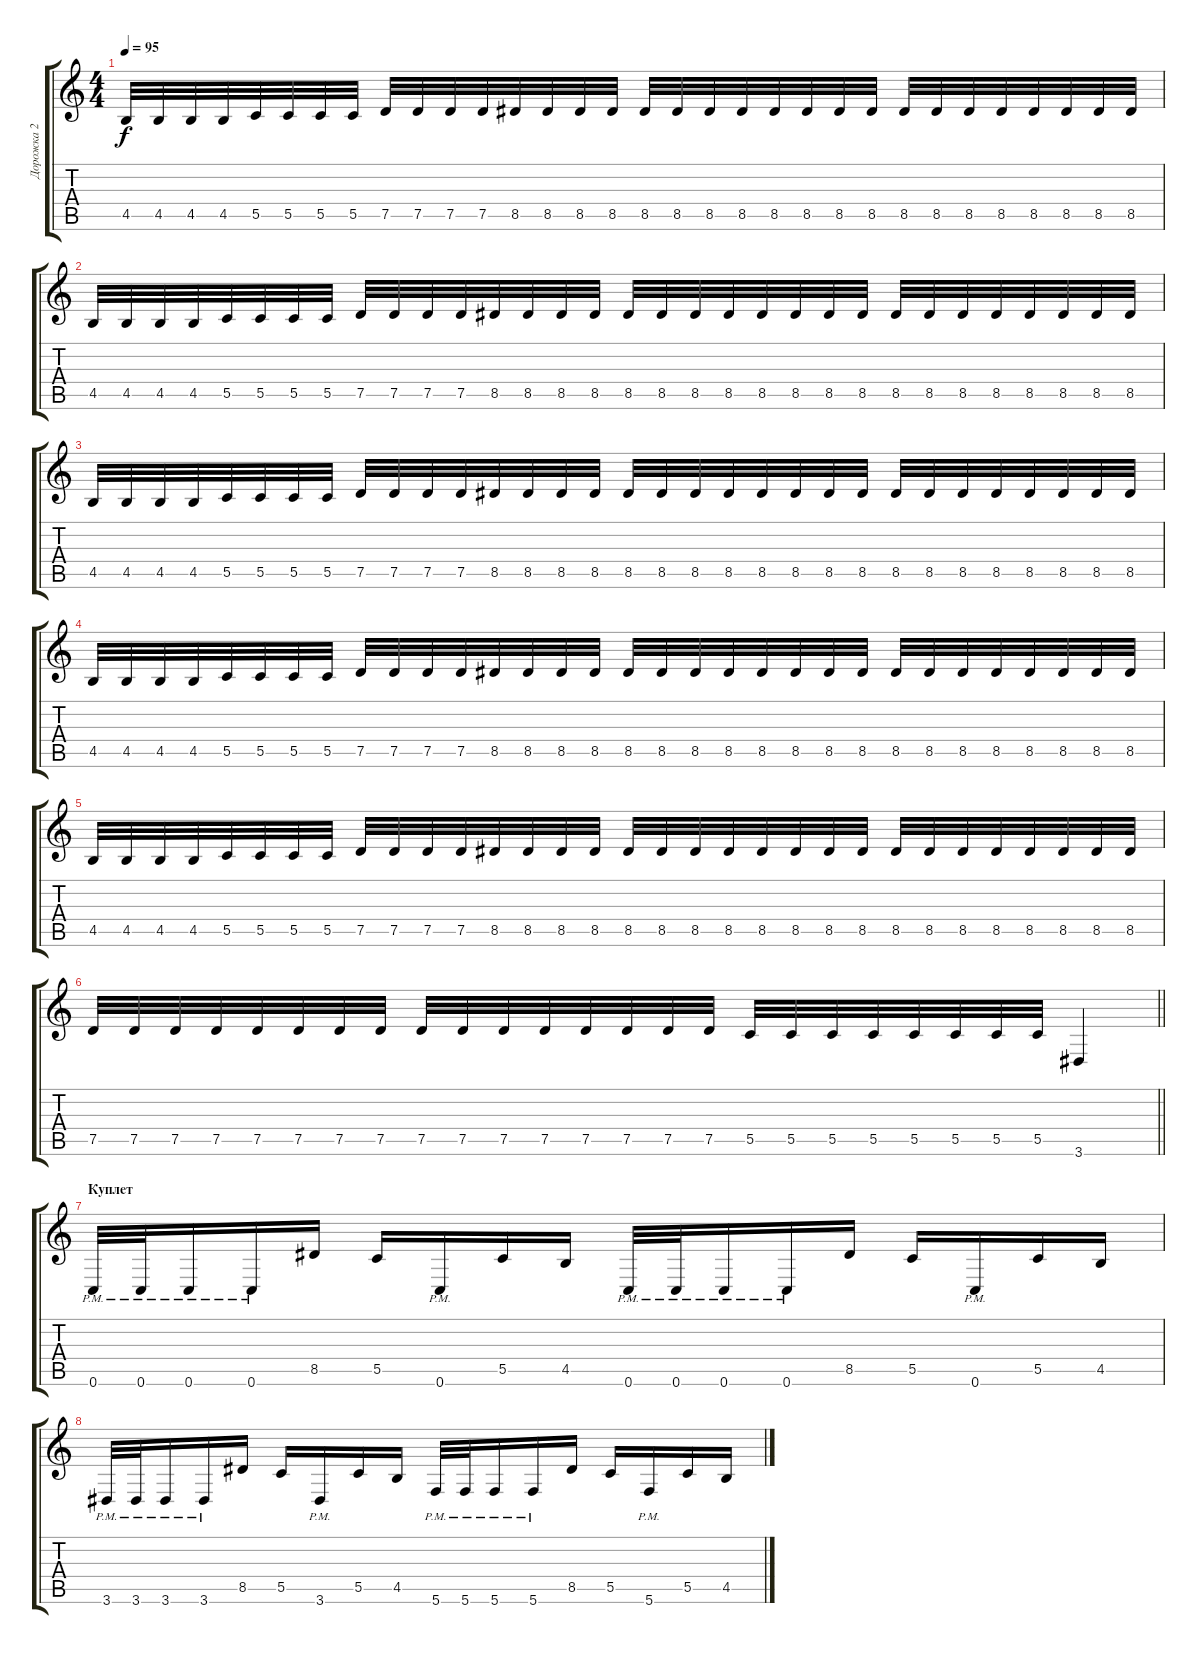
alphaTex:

\track ("Дорожка 2" "Дорожка 2") {instrument distortionguitar}
\staff {score tabs}
\tuning (D4 A3 F3 C3 G2 C2) {hide}
\ts (4 4)
\tempo 95
\clef g2
\ks c
4.5.32{dy f} 4.5.32 4.5.32 4.5.32 5.5.32 5.5.32 5.5.32 5.5.32 7.5.32 7.5.32 7.5.32 7.5.32 8.5.32 8.5.32 8.5.32 8.5.32 8.5.32 8.5.32 8.5.32 8.5.32 8.5.32 8.5.32 8.5.32 8.5.32 8.5.32 8.5.32 8.5.32 8.5.32 8.5.32 8.5.32 8.5.32 8.5.32 |
4.5.32 4.5.32 4.5.32 4.5.32 5.5.32 5.5.32 5.5.32 5.5.32 7.5.32 7.5.32 7.5.32 7.5.32 8.5.32 8.5.32 8.5.32 8.5.32 8.5.32 8.5.32 8.5.32 8.5.32 8.5.32 8.5.32 8.5.32 8.5.32 8.5.32 8.5.32 8.5.32 8.5.32 8.5.32 8.5.32 8.5.32 8.5.32 |
4.5.32 4.5.32 4.5.32 4.5.32 5.5.32 5.5.32 5.5.32 5.5.32 7.5.32 7.5.32 7.5.32 7.5.32 8.5.32 8.5.32 8.5.32 8.5.32 8.5.32 8.5.32 8.5.32 8.5.32 8.5.32 8.5.32 8.5.32 8.5.32 8.5.32 8.5.32 8.5.32 8.5.32 8.5.32 8.5.32 8.5.32 8.5.32 |
4.5.32 4.5.32 4.5.32 4.5.32 5.5.32 5.5.32 5.5.32 5.5.32 7.5.32 7.5.32 7.5.32 7.5.32 8.5.32 8.5.32 8.5.32 8.5.32 8.5.32 8.5.32 8.5.32 8.5.32 8.5.32 8.5.32 8.5.32 8.5.32 8.5.32 8.5.32 8.5.32 8.5.32 8.5.32 8.5.32 8.5.32 8.5.32 |
4.5.32 4.5.32 4.5.32 4.5.32 5.5.32 5.5.32 5.5.32 5.5.32 7.5.32 7.5.32 7.5.32 7.5.32 8.5.32 8.5.32 8.5.32 8.5.32 8.5.32 8.5.32 8.5.32 8.5.32 8.5.32 8.5.32 8.5.32 8.5.32 8.5.32 8.5.32 8.5.32 8.5.32 8.5.32 8.5.32 8.5.32 8.5.32 |
\barLineRight lightlight
7.5.32 7.5.32 7.5.32 7.5.32 7.5.32 7.5.32 7.5.32 7.5.32 7.5.32 7.5.32 7.5.32 7.5.32 7.5.32 7.5.32 7.5.32 7.5.32 5.5.32 5.5.32 5.5.32 5.5.32 5.5.32 5.5.32 5.5.32 5.5.32 3.6.4 |
\section ("" "Куплет")
0.6{pm}.32{instrument distortionguitar} 0.6{pm}.32 0.6{pm}.16 0.6{pm}.16 8.5.16 5.5.16 0.6{pm}.16 5.5.16 4.5.16 0.6{pm}.32 0.6{pm}.32 0.6{pm}.16 0.6{pm}.16 8.5.16 5.5.16 0.6{pm}.16 5.5.16 4.5.16 |
3.6{pm}.32 3.6{pm}.32 3.6{pm}.16 3.6{pm}.16 8.5.16 5.5.16 3.6{pm}.16 5.5.16 4.5.16 5.6{pm}.32 5.6{pm}.32 5.6{pm}.16 5.6{pm}.16 8.5.16 5.5.16 5.6{pm}.16 5.5.16 4.5.16
